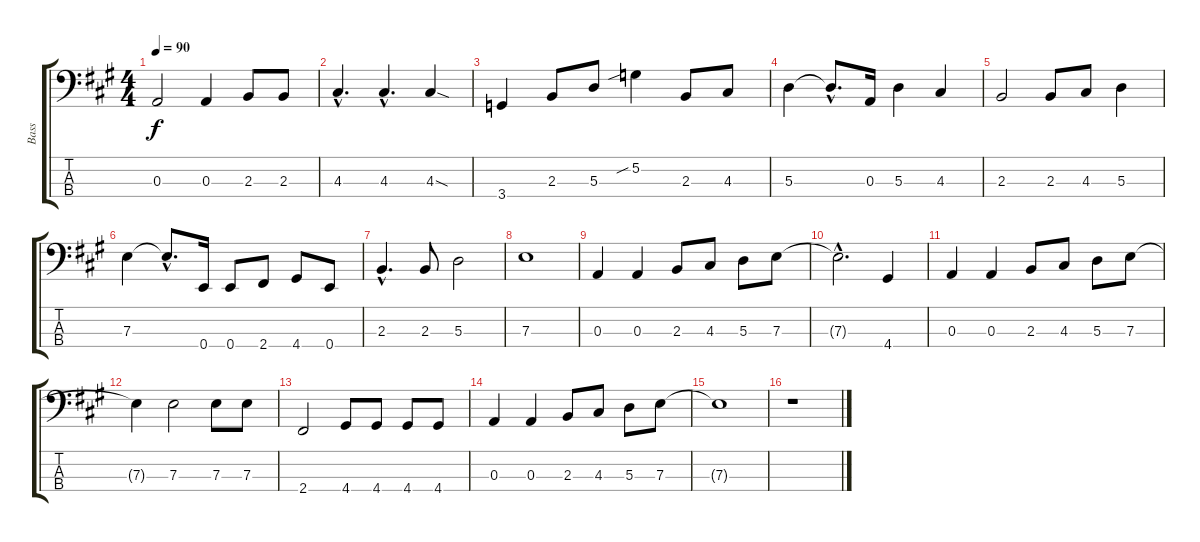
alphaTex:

\track ("Bass" "Bass") {instrument slapbass1}
\staff {score tabs}
\tuning (G2 D2 A1 E1) {hide}
\ts (4 4)
\tempo 90
\clef f4
\ks a
0.3.2{dy f} 0.3.4 2.3.8 2.3.8 |
4.3{hac}.4{d} 4.3{hac}.4{d} 4.3{sod}.4 |
3.4.4 2.3.8 5.3.8 5.2{sib}.4 2.3.8 4.3.8 |
5.3.4 5.3{hac t}.8{d} 0.3.16 5.3.4 4.3.4 |
2.3.2 2.3.8 4.3.8 5.3.4 |
7.3.4 7.3{hac t}.8{d} 0.4.16 0.4.8 2.4.8 4.4.8 0.4.8 |
2.3{hac}.4{d} 2.3.8 5.3.2 |
7.3.1 |
0.3.4 0.3.4 2.3.8 4.3.8 5.3.8 7.3.8 |
7.3{hac t}.2{d} 4.4.4 |
0.3.4 0.3.4 2.3.8 4.3.8 5.3.8 7.3.8 |
7.3{t}.4 7.3.2 7.3.8 7.3.8 |
2.4.2 4.4.8 4.4.8 4.4.8 4.4.8 |
0.3.4 0.3.4 2.3.8 4.3.8 5.3.8 7.3.8 |
7.3{t}.1 |
r.1
